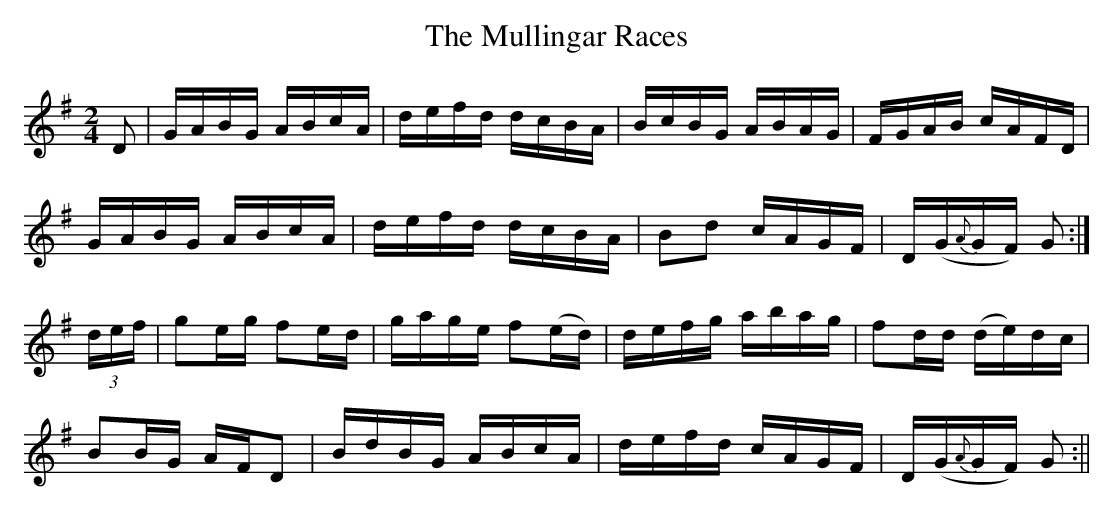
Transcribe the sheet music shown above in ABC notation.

X:1
T: Mullingar Races, The
M: 2/4
L: 1/16
K: G
D2 | GABG ABcA | defd dcBA | BcBG ABAG | FGAB cAFD |
GABG ABcA | defd dcBA | B2d2 cAGF | D(G{A}GF) G2 :|
(3def | g2eg f2ed | gage f2(ed) | defg abag | f2dd (de)dc |
B2BG AFD2 | BdBG ABcA | defd cAGF | D(G{A}GF) G2 :||
